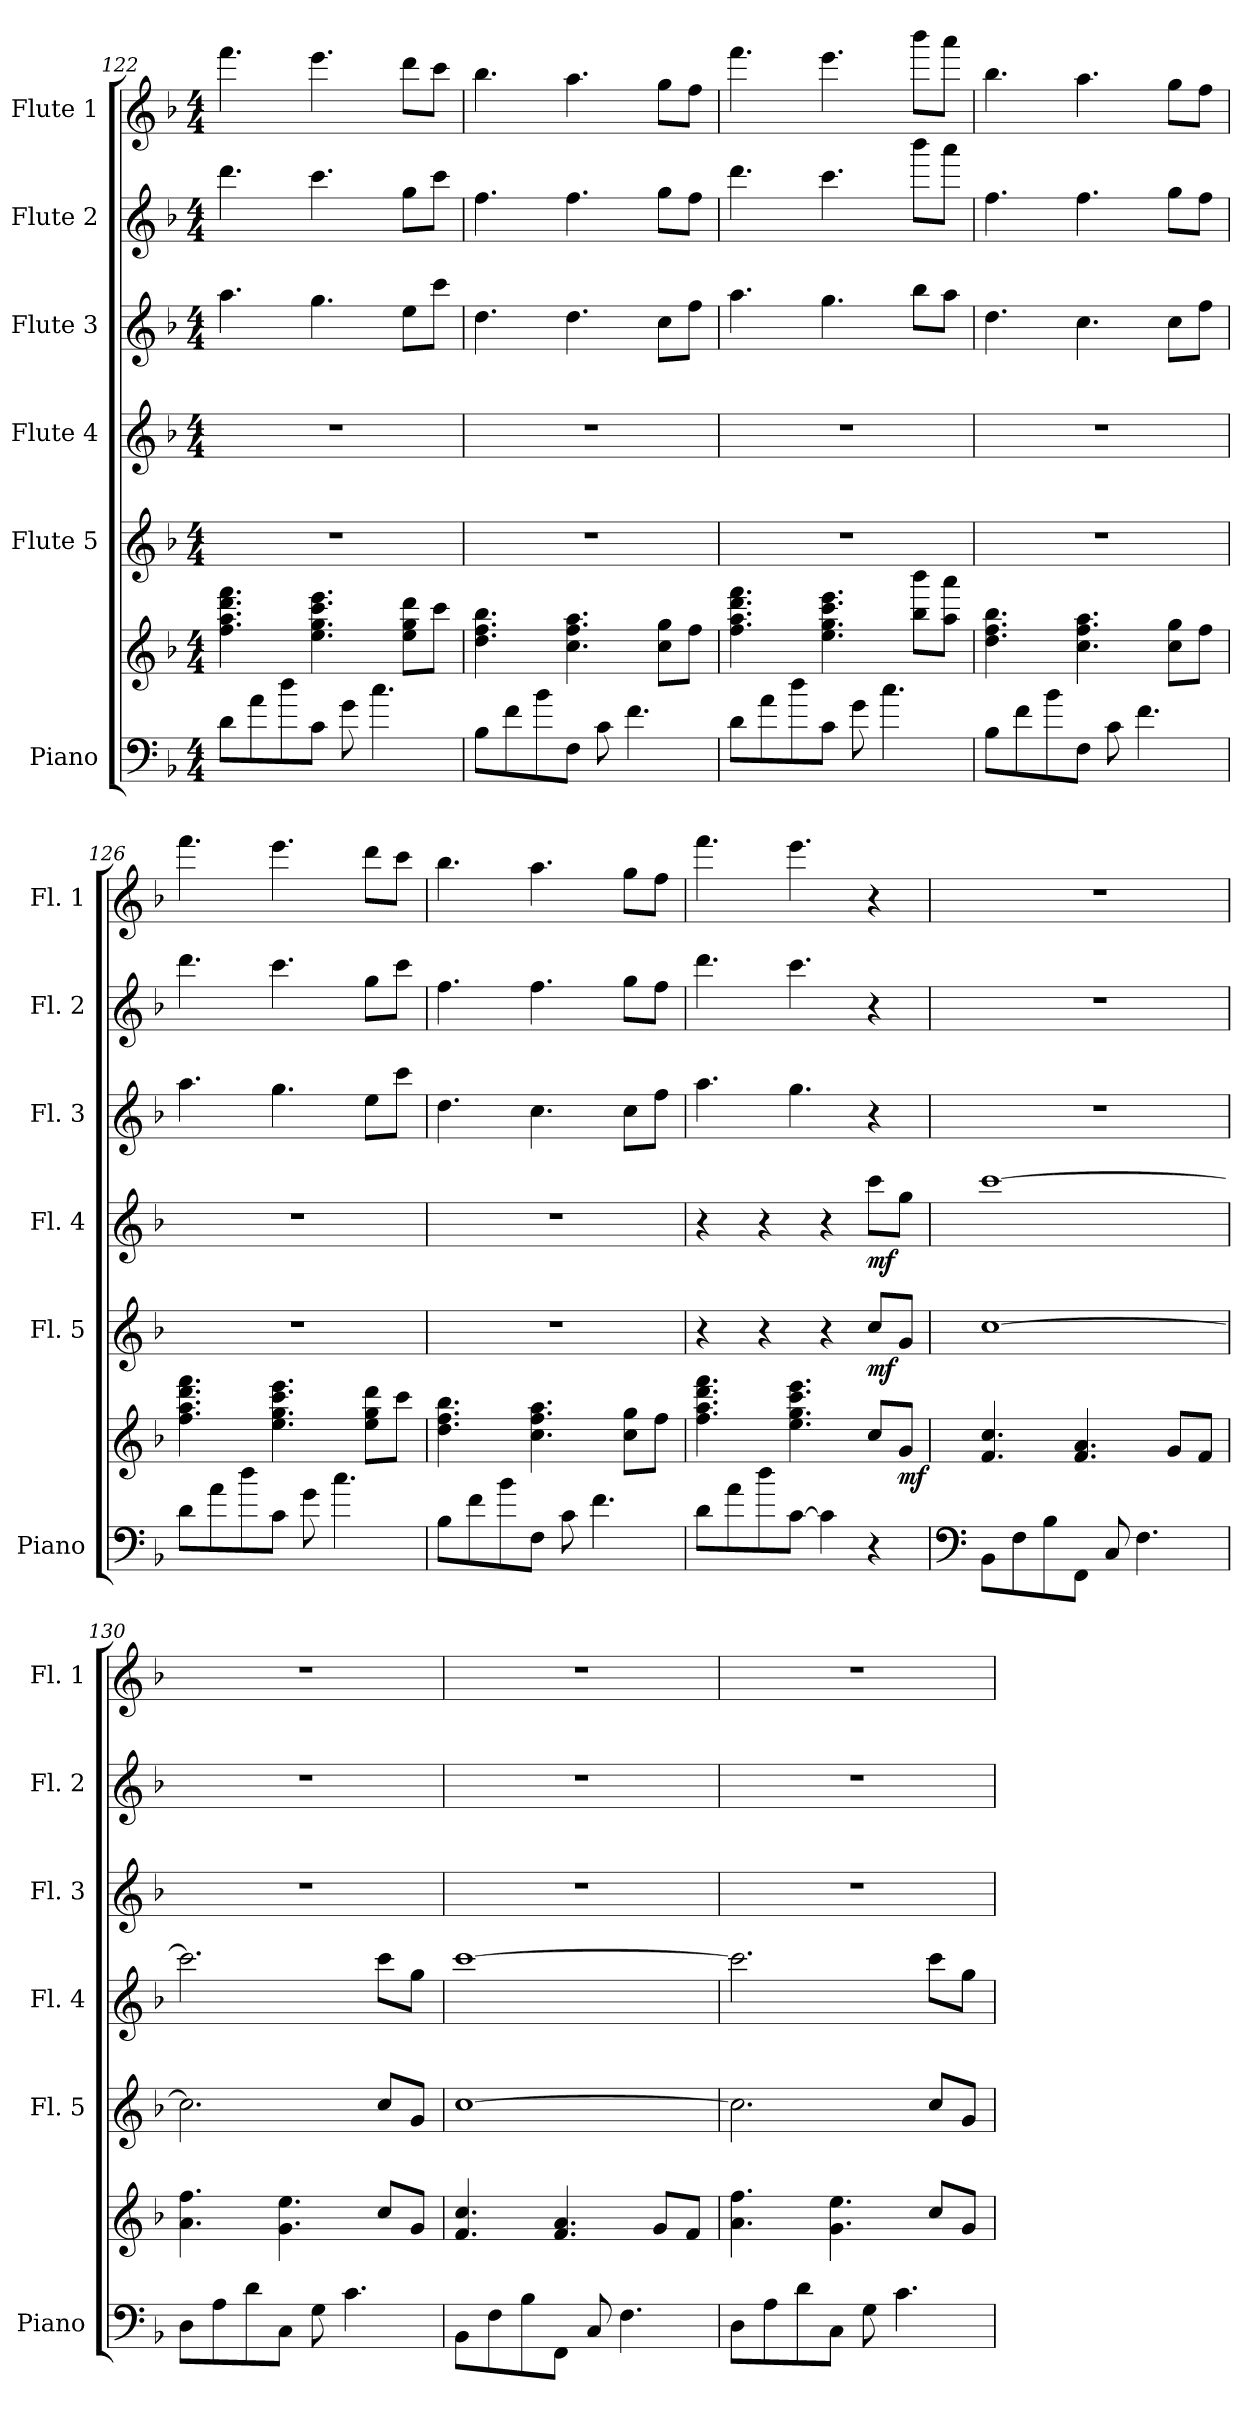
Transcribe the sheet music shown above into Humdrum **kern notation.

**kern	**kern	**dynam	**kern	**dynam	**kern	**dynam	**kern	**kern	**kern
*part6	*part6	*part6	*part5	*part5	*part4	*part4	*part3	*part2	*part1
*staff7	*staff6	*staff6/7	*staff5	*staff5	*staff4	*staff4	*staff3	*staff2	*staff1
*I"Piano	*	*	*I"Flute 5	*	*I"Flute 4	*	*I"Flute 3	*I"Flute 2	*I"Flute 1
*I'Piano	*	*	*I'Fl. 5	*	*I'Fl. 4	*	*I'Fl. 3	*I'Fl. 2	*I'Fl. 1
*clefF4	*clefG2	*	*clefG2	*	*clefG2	*	*clefG2	*clefG2	*clefG2
*k[b-]	*k[b-]	*	*k[b-]	*	*k[b-]	*	*k[b-]	*k[b-]	*k[b-]
*M4/4	*M4/4	*	*M4/4	*	*M4/4	*	*M4/4	*M4/4	*M4/4
=122	=122	=122	=122	=122	=122	=122	=122	=122	=122
8d\L	4.ff\ 4.aa\ 4.ddd\ 4.fff\	.	1r	.	1r	.	4.aa\	4.ddd\	4.fff\
8a\	.	.	.	.	.	.	.	.	.
8dd\	.	.	.	.	.	.	.	.	.
8c\J	4.ee\ 4.gg\ 4.ccc\ 4.eee\	.	.	.	.	.	4.gg\	4.ccc\	4.eee\
8g\	.	.	.	.	.	.	.	.	.
4.cc\	.	.	.	.	.	.	.	.	.
.	8ee\ 8gg\ 8ddd\L	.	.	.	.	.	8ee\L	8gg\L	8ddd\L
.	8ccc\J	.	.	.	.	.	8ccc\J	8ccc\J	8ccc\J
!!LO:PB:g=z
=123	=123	=123	=123	=123	=123	=123	=123	=123	=123
8B-\L	4.dd\ 4.ff\ 4.bb-\	.	1r	.	1r	.	4.dd\	4.ff\	4.bb-\
8f\	.	.	.	.	.	.	.	.	.
8b-\	.	.	.	.	.	.	.	.	.
8F\J	4.cc\ 4.ff\ 4.aa\	.	.	.	.	.	4.dd\	4.ff\	4.aa\
8c\	.	.	.	.	.	.	.	.	.
4.f\	.	.	.	.	.	.	.	.	.
.	8cc\ 8gg\L	.	.	.	.	.	8cc\L	8gg\L	8gg\L
.	8ff\J	.	.	.	.	.	8ff\J	8ff\J	8ff\J
=124	=124	=124	=124	=124	=124	=124	=124	=124	=124
8d\L	4.ff\ 4.aa\ 4.ddd\ 4.fff\	.	1r	.	1r	.	4.aa\	4.ddd\	4.fff\
8a\	.	.	.	.	.	.	.	.	.
8dd\	.	.	.	.	.	.	.	.	.
8c\J	4.ee\ 4.gg\ 4.ccc\ 4.eee\	.	.	.	.	.	4.gg\	4.ccc\	4.eee\
8g\	.	.	.	.	.	.	.	.	.
4.cc\	.	.	.	.	.	.	.	.	.
.	8bb-\ 8bbb-\L	.	.	.	.	.	8bb-\L	8bbb-\L	8bbb-\L
.	8aa\ 8aaa\J	.	.	.	.	.	8aa\J	8aaa\J	8aaa\J
=125	=125	=125	=125	=125	=125	=125	=125	=125	=125
8B-\L	4.dd\ 4.ff\ 4.bb-\	.	1r	.	1r	.	4.dd\	4.ff\	4.bb-\
8f\	.	.	.	.	.	.	.	.	.
8b-\	.	.	.	.	.	.	.	.	.
8F\J	4.cc\ 4.ff\ 4.aa\	.	.	.	.	.	4.cc\	4.ff\	4.aa\
8c\	.	.	.	.	.	.	.	.	.
4.f\	.	.	.	.	.	.	.	.	.
.	8cc\ 8gg\L	.	.	.	.	.	8cc\L	8gg\L	8gg\L
.	8ff\J	.	.	.	.	.	8ff\J	8ff\J	8ff\J
=126	=126	=126	=126	=126	=126	=126	=126	=126	=126
8d\L	4.ff\ 4.aa\ 4.ddd\ 4.fff\	.	1r	.	1r	.	4.aa\	4.ddd\	4.fff\
8a\	.	.	.	.	.	.	.	.	.
8dd\	.	.	.	.	.	.	.	.	.
8c\J	4.ee\ 4.gg\ 4.ccc\ 4.eee\	.	.	.	.	.	4.gg\	4.ccc\	4.eee\
8g\	.	.	.	.	.	.	.	.	.
4.cc\	.	.	.	.	.	.	.	.	.
.	8ee\ 8gg\ 8ddd\L	.	.	.	.	.	8ee\L	8gg\L	8ddd\L
.	8ccc\J	.	.	.	.	.	8ccc\J	8ccc\J	8ccc\J
!!LO:PB:g=z
=127	=127	=127	=127	=127	=127	=127	=127	=127	=127
8B-\L	4.dd\ 4.ff\ 4.bb-\	.	1r	.	1r	.	4.dd\	4.ff\	4.bb-\
8f\	.	.	.	.	.	.	.	.	.
8b-\	.	.	.	.	.	.	.	.	.
8F\J	4.cc\ 4.ff\ 4.aa\	.	.	.	.	.	4.cc\	4.ff\	4.aa\
8c\	.	.	.	.	.	.	.	.	.
4.f\	.	.	.	.	.	.	.	.	.
.	8cc\ 8gg\L	.	.	.	.	.	8cc\L	8gg\L	8gg\L
.	8ff\J	.	.	.	.	.	8ff\J	8ff\J	8ff\J
=128	=128	=128	=128	=128	=128	=128	=128	=128	=128
8d\L	4.ff\ 4.aa\ 4.ddd\ 4.fff\	.	4r	.	4r	.	4.aa\	4.ddd\	4.fff\
8a\	.	.	.	.	.	.	.	.	.
8dd\	.	.	4r	.	4r	.	.	.	.
[8c\J	4.ee\ 4.gg\ 4.ccc\ 4.eee\	.	.	.	.	.	4.gg\	4.ccc\	4.eee\
4c\]	.	.	4r	.	4r	.	.	.	.
!	!	!	!	!LO:DY:b	!	!LO:DY:b	!	!	!
4r	8cc/L	.	8cc/L	mf	8ccc\L	mf	4r	4r	4r
!	!	!LO:DY:b	!	!	!	!	!	!	!
.	8g/J	mf	8g/J	.	8gg\J	.	.	.	.
=129	=129	=129	=129	=129	=129	=129	=129	=129	=129
*clefF4	*	*	*	*	*	*	*	*	*
8BB-\L	4.f/ 4.cc/	.	[1cc	.	[1ccc	.	1r	1r	1r
8F\	.	.	.	.	.	.	.	.	.
8B-\	.	.	.	.	.	.	.	.	.
8FF\J	4.f/ 4.a/	.	.	.	.	.	.	.	.
8C/	.	.	.	.	.	.	.	.	.
4.F\	.	.	.	.	.	.	.	.	.
.	8g/L	.	.	.	.	.	.	.	.
.	8f/J	.	.	.	.	.	.	.	.
=130	=130	=130	=130	=130	=130	=130	=130	=130	=130
8D\L	4.a\ 4.ff\	.	2.cc\]	.	2.ccc\]	.	1r	1r	1r
8A\	.	.	.	.	.	.	.	.	.
8d\	.	.	.	.	.	.	.	.	.
8C\J	4.g\ 4.ee\	.	.	.	.	.	.	.	.
8G\	.	.	.	.	.	.	.	.	.
4.c\	.	.	.	.	.	.	.	.	.
.	8cc/L	.	8cc/L	.	8ccc\L	.	.	.	.
.	8g/J	.	8g/J	.	8gg\J	.	.	.	.
=131	=131	=131	=131	=131	=131	=131	=131	=131	=131
8BB-\L	4.f/ 4.cc/	.	[1cc	.	[1ccc	.	1r	1r	1r
8F\	.	.	.	.	.	.	.	.	.
8B-\	.	.	.	.	.	.	.	.	.
8FF\J	4.f/ 4.a/	.	.	.	.	.	.	.	.
8C/	.	.	.	.	.	.	.	.	.
4.F\	.	.	.	.	.	.	.	.	.
.	8g/L	.	.	.	.	.	.	.	.
.	8f/J	.	.	.	.	.	.	.	.
!!LO:PB:g=z
=132	=132	=132	=132	=132	=132	=132	=132	=132	=132
8D\L	4.a\ 4.ff\	.	2.cc\]	.	2.ccc\]	.	1r	1r	1r
8A\	.	.	.	.	.	.	.	.	.
8d\	.	.	.	.	.	.	.	.	.
8C\J	4.g\ 4.ee\	.	.	.	.	.	.	.	.
8G\	.	.	.	.	.	.	.	.	.
4.c\	.	.	.	.	.	.	.	.	.
.	8cc/L	.	8cc/L	.	8ccc\L	.	.	.	.
.	8g/J	.	8g/J	.	8gg\J	.	.	.	.
=	=	=	=	=	=	=	=	=	=
*-	*-	*-	*-	*-	*-	*-	*-	*-	*-
